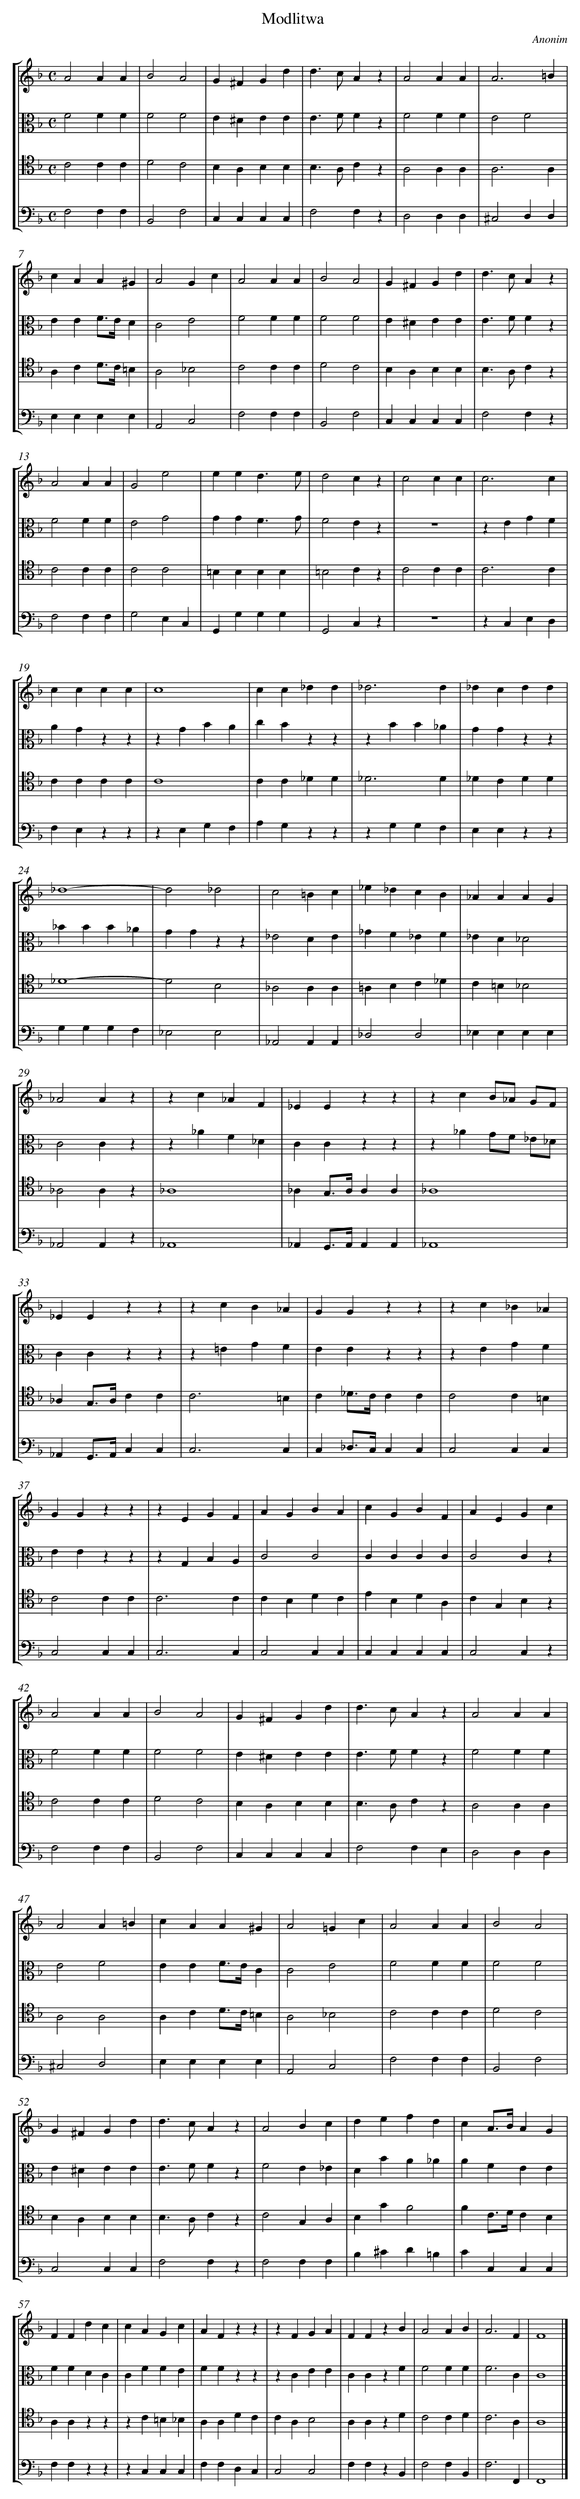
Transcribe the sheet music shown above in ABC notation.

X:1
T: Modlitwa
C: Anonim
L: 1/4
M: C
%%staves [1 2 3 4]
V: 1 clef=treble
V: 2 clef=alto
V: 3 clef=tenor
V: 4 clef=bass
K: F
[V:1] A2AA |
[V:2] F2FF |
[V:3] C2CC |
[V:4] F,2F,F, |
[V:1] B2A2 |
[V:2] F2F2 |
[V:3] D2C2 |
[V:4] B,,2F,2 |
[V:1] G^FGd |
[V:2] E^DEE |
[V:3] B,A,B,B, |
[V:4] C,C,C,C, |
[V:1] d>cAz |
[V:2] E>FFz |
[V:3] B,>A,Cz |
[V:4] F,2F,z |
[V:1] A2AA |
[V:2] F2FF |
[V:3] A,2A,A, |
[V:4] D,2D,D, |
[V:1] A3=B |
[V:2] E2F2 |
[V:3] A,3A, |
[V:4] ^C,2D,D, |
[V:1] cAA^G |
[V:2] EEF/>E/D |
[V:3] A,CD/>C/=B, |
[V:4] E,E,E,E, |
[V:1] A2Gc |
[V:2] C2E2 |
[V:3] A,2_B,2 |
[V:4] A,,2C,2 |
[V:1] A2AA |
[V:2] F2FF |
[V:3] C2CC |
[V:4] F,2F,F, |
[V:1] B2A2 |
[V:2] F2F2 |
[V:3] D2C2 |
[V:4] B,,2F,2 |
[V:1] G^FGd |
[V:2] E^DEE |
[V:3] B,A,B,B, |
[V:4] C,C,C,C, |
[V:1] d>cAz |
[V:2] E>FFz |
[V:3] B,>A,Cz |
[V:4] F,2F,z |
[V:1] A2AA |
[V:2] F2FF |
[V:3] C2CC |
[V:4] F,2F,F, |
[V:1] G2e2 |
[V:2] E2G2 |
[V:3] C2C2 |
[V:4] G,2E,C, |
[V:1] eed3/e/ |
[V:2] GGF3/G/ |
[V:3] =B,B,B,B, |
[V:4] G,,G,G,G, |
[V:1] d2cz |
[V:2] F2Ez |
[V:3] =B,2Cz |
[V:4] G,,2C,z |
[V:1] c2cc |
[V:2] z4 |
[V:3] C2CC |
[V:4] z4 |
[V:1] c3c |
[V:2] zEGF |
[V:3] C3C |
[V:4] zC,E,D, |
[V:1] cccc |
[V:2] AGzz |
[V:3] CCCC |
[V:4] F,E,zz |
[V:1] c4 |
[V:2] zGBA |
[V:3] C4 |
[V:4] zE,G,F, |
[V:1] cc_dd |
[V:2] cBzz |
[V:3] CC_DD |
[V:4] A,G,zz |
[V:1] _d3d |
[V:2] zBB_A |
[V:3] _D3D |
[V:4] zG,G,F, |
[V:1] _dcdd |
[V:2] GGzz |
[V:3] _DCDD |
[V:4] E,E,zz |
[V:1] _d4- |
[V:2] _BBB_A |
[V:3] _D4- |
[V:4] G,G,G,F, |
[V:1] d2_d2 |
[V:2] GGzz |
[V:3] D2B,2 |
[V:4] _E,2E,2 |
[V:1] c2=Bc |
[V:2] _E2DE |
[V:3] _A,2A,A, |
[V:4] _A,,2A,,A,, |
[V:1] _e_dcB |
[V:2] _GF_EF |
[V:3] =A,B,C_D |
[V:4] _D,2D,2 |
[V:1] _AAAG |
[V:2] _ED_D2 |
[V:3] C=B,_B,2 |
[V:4] _E,E,E,E, |
[V:1] _A2Az |
[V:2] C2Cz |
[V:3] _A,2A,z |
[V:4] _A,,2A,,z |
[V:1] zc_AF |
[V:2] z_AF_D |
[V:3] _A,4 |
[V:4] _A,,4 |
[V:1] _EEzz |
[V:2] CCzz |
[V:3] _A,G,/>A,/A,A, |
[V:4] _A,,G,,/>A,,/A,,A,, |
[V:1] zcB/_A/ G/F/ |
[V:2] z_AG/F/ _E/_D/ |
[V:3] _A,4 |
[V:4] _A,,4 |
[V:1] _EEzz |
[V:2] CCzz |
[V:3] _A,G,/>A,/CC |
[V:4] _A,,G,,/>A,,/C,C, |
[V:1] zcB_A |
[V:2] z=EGF |
[V:3] C3=B, |
[V:4] C,3C, |
[V:1] GGzz |
[V:2] EEzz |
[V:3] C_D/>C/CC |
[V:4] C,_D,/>C,/C,C, |
[V:1] zc_B_A |
[V:2] zEGF |
[V:3] C2C=B, |
[V:4] C,2C,C, |
[V:1] GGzz |
[V:2] EEzz |
[V:3] C2CC |
[V:4] C,2C,C, |
[V:1] zEGF |
[V:2] zG,B,A, |
[V:3] C3C |
[V:4] C,3C, |
[V:1] AGBA |
[V:2] C2C2 |
[V:3] CB,DC |
[V:4] C,2C,C, |
[V:1] cGBF |
[V:2] CCCC |
[V:3] EB,DA, |
[V:4] C,C,C,C, |
[V:1] AEGc |
[V:2] C2Cz |
[V:3] CG,B,z |
[V:4] C,2C,z |
[V:1] A2AA |
[V:2] F2FF |
[V:3] C2CC |
[V:4] F,2F,F, |
[V:1] B2A2 |
[V:2] F2F2 |
[V:3] D2C2 |
[V:4] B,,2F,2 |
[V:1] G^FGd |
[V:2] E^DEE |
[V:3] B,A,B,B, |
[V:4] C,C,C,C, |
[V:1] d>cAz |
[V:2] E>FFz |
[V:3] B,>A,Cz |
[V:4] F,2F,E, |
[V:1] A2AA |
[V:2] F2FF |
[V:3] A,2A,A, |
[V:4] D,2D,D, |
[V:1] A2A=B |
[V:2] E2F2 |
[V:3] A,2A,2 |
[V:4] ^C,2D,2 |
[V:1] cAA^G |
[V:2] EEF/>E/C |
[V:3] A,CD/>C/=B, |
[V:4] E,E,E,E, |
[V:1] A2=Gc |
[V:2] C2E2 |
[V:3] A,2_B,2 |
[V:4] A,,2C,2 |
[V:1] A2AA |
[V:2] F2FF |
[V:3] C2CC |
[V:4] F,2F,F, |
[V:1] B2A2 |
[V:2] F2F2 |
[V:3] D2C2 |
[V:4] B,,2F,2 |
[V:1] G^FGd |
[V:2] E^DEE |
[V:3] B,A,B,B, |
[V:4] C,2C,C, |
[V:1] d>cAz |
[V:2] E>FFz |
[V:3] B,>A,Cz |
[V:4] F,2F,z |
[V:1] A2Bc |
[V:2] F2E_E |
[V:3] C2G,A, |
[V:4] F,2F,F, |
[V:1] defd |
[V:2] DBA_A |
[V:3] B,GF2 |
[V:4] B,^CD=B, |
[V:1] cA/>B/AG |
[V:2] AFEE |
[V:3] FC/>D/CB, |
[V:4] CC,C,C, |
[V:1] FFdc |
[V:2] FFDC |
[V:3] A,A,zz |
[V:4] F,F,zz |
[V:1] cAGc |
[V:2] CFFE |
[V:3] zC=B,_B, |
[V:4] zC,C,C, |
[V:1] AFzz |
[V:2] FFzz |
[V:3] A,A,DC |
[V:4] F,F,D,C, |
[V:1] zFGA |
[V:2] zCEE |
[V:3] CA,B,2 |
[V:4] C,2C,2 |
[V:1] FFzB |
[V:2] CCzF |
[V:3] A,A,zD |
[V:4] F,F,zB,, |
[V:1] A2AB |
[V:2] F2FF |
[V:3] C2CD |
[V:4] F,2F,B,, |
[V:1] A3F |
[V:2] F3C |
[V:3] C3A, |
[V:4] F,3F,, |
[V:1] F4 |]
[V:2] C4 |]
[V:3] A,4 |]
[V:4] F,,4 |]
